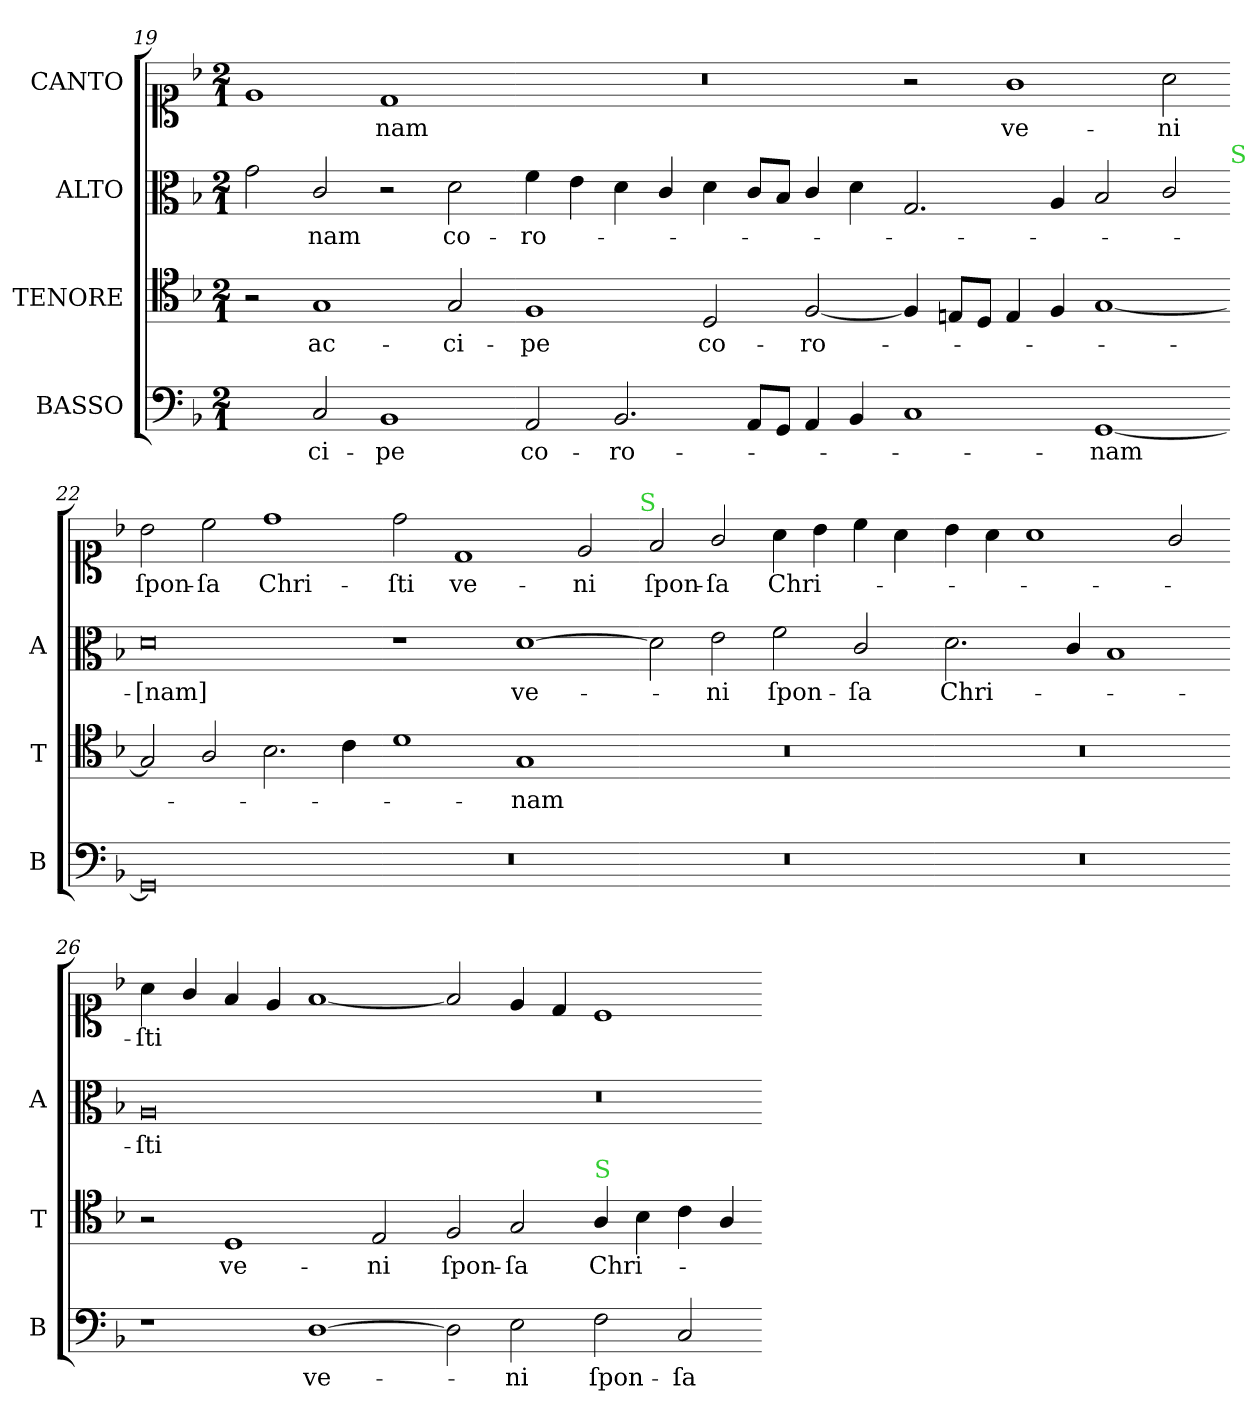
**kern	**text	**kern	**text	**kern	**text	**kern	**text
*part4	*part4	*part3	*part3	*part2	*part2	*part1	*part1
*staff4	*staff4	*staff3	*staff3	*staff2	*staff2	*staff1	*staff1
*I"BASSO	*	*I"TENORE	*	*I"ALTO	*	*I"CANTO	*
*I'B	*	*I'T	*	*I'A	*	*	*
*clefF4	*	*clefC4	*	*clefC3	*	*clefC1	*
*k[b-]	*	*k[b-]	*	*k[b-]	*	*k[b-]	*
*D:aeo	*	*D:aeo	*	*D:aeo	*	*D:aeo	*
*M2/1	*	*M2/1	*	*M2/1	*	*M2/1	*
=19	=19	=19	=19	=19	=19	=19	=19
2ryy	.	2r	.	2g\	.	1e	.
!	!LO:LY:i	!	!LO:LY:i	!	!	!	!
2C/	-ci-	1G	ac-	2c/	-nam	.	.
!	!LO:LY:i	!	!	!	!	!	!
1BB-	-pe	.	.	2r	.	1d	-nam
!	!	!	!LO:LY:i	!	!	!	!
.	.	2G/	-ci-	2d\	co-	.	.
=20-	=20-	=20-	=20-	=20-	=20-	=20-	=20-
!	!LO:LY:i	!	!LO:LY:i	!	!	!	!
2AA/	co-	1F	-pe	4f\	-ro-	0r	.
.	.	.	.	4e\	.	.	.
!	!LO:LY:i	!	!	!	!	!	!
2.BB-/	-ro-	.	.	4d\	.	.	.
.	.	.	.	4c/	.	.	.
!	!	!	!LO:LY:i	!	!	!	!
.	.	2D/	co-	4d\	.	.	.
8AA/L	.	.	.	8c/L	.	.	.
8GG/J	.	.	.	8B-/J	.	.	.
!	!	!	!LO:LY:i	!	!	!	!
4AA/	.	[2F/	-ro-	4c/	.	.	.
4BB-/	.	.	.	4d\	.	.	.
=21-	=21-	=21-	=21-	=21-	=21-	=21-	=21-
1C	.	4F/]	.	2.G/	.	2r	.
.	.	8En/L	.	.	.	.	.
.	.	8D/J	.	.	.	.	.
.	.	4E/	.	.	.	1g	ve-
.	.	4F/	.	4A/	.	.	.
!	!LO:LY:i	!	!	!	!	!	!
[1GG	-nam	[1G	.	2B-/	.	.	.
.	.	.	.	2c/	.	2a\	-ni
!	!	!	!	!LO:TX:a:color=limegreen:t=S	!	!	!
=22-	=22-	=22-	=22-	=22-	=22-	=22-	=22-
0GG]	.	2G]	.	0d	-[nam]	2b-\	ſpon-
.	.	2A/	.	.	.	2cc\	-ſa
.	.	2.B-\	.	.	.	1dd	Chri-
.	.	4c\	.	.	.	.	.
=23-	=23-	=23-	=23-	=23-	=23-	=23-	=23-
0r	.	1d	.	1r	.	2dd\	-ſti
.	.	.	.	.	.	1d	ve-
!	!	!	!LO:LY:i	!	!	!	!
.	.	1G	-nam	[1d	ve-	.	.
.	.	.	.	.	.	2e/	-ni
!	!	!	!	!	!	!LO:TX:a:color=limegreen:t=S	!
=24-	=24-	=24-	=24-	=24-	=24-	=24-	=24-
0r	.	0r	.	2d]	.	2f/	ſpon-
.	.	.	.	2e\	-ni	2g/	-ſa
.	.	.	.	2f\	ſpon-	4a\	Chri-
.	.	.	.	.	.	4b-\	.
.	.	.	.	2c/	-ſa	4cc\	.
.	.	.	.	.	.	4a\	.
=25-	=25-	=25-	=25-	=25-	=25-	=25-	=25-
0r	.	0r	.	2.d\	Chri-	4b-\	.
.	.	.	.	.	.	4a\	.
.	.	.	.	.	.	1a	.
.	.	.	.	4c/	.	.	.
.	.	.	.	1B-	.	.	.
.	.	.	.	.	.	2g/	.
=26-	=26-	=26-	=26-	=26-	=26-	=26-	=26-
1r	.	2r	.	0A	-ſti	4a\	-ſti
.	.	.	.	.	.	4g/	.
.	.	1D	ve-	.	.	4f/	.
.	.	.	.	.	.	4e/	.
[1D	ve-	.	.	.	.	[1f	.
.	.	2E/	-ni	.	.	.	.
=27-	=27-	=27-	=27-	=27-	=27-	=27-	=27-
2D]	.	2F/	ſpon-	0r	.	2f]	.
2E\	-ni	2G/	-ſa	.	.	4e/	.
.	.	.	.	.	.	4d/	.
!	!	!LO:TX:a:color=limegreen:t=S	!	!	!	!	!
2F\	ſpon-	4A/	Chri-	.	.	1c	.
.	.	4B-\	.	.	.	.	.
2C/	-ſa	4c\	.	.	.	.	.
.	.	4A/	.	.	.	.	.
=-	=-	=-	=-	=-	=-	=-	=-
*-	*-	*-	*-	*-	*-	*-	*-
